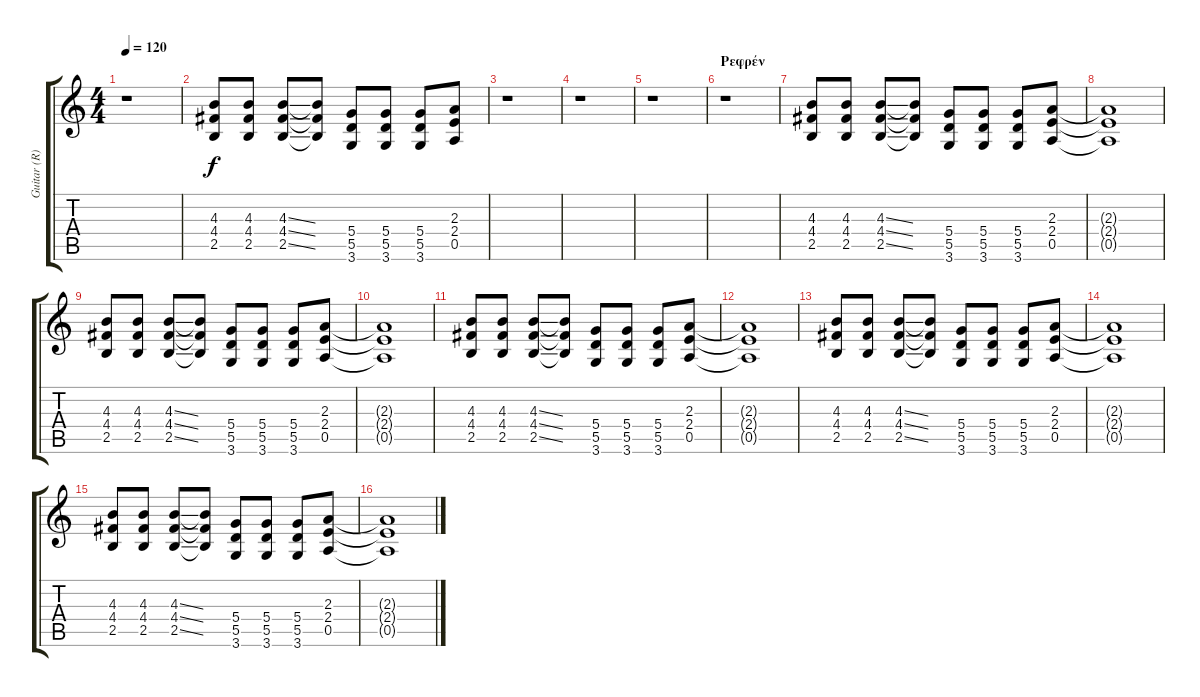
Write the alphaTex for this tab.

\track ("Guitar (R)" "Guitar (R)") {instrument distortionguitar}
\staff {score tabs}
\tuning (E4 B3 G3 D3 A2 E2) {hide}
\ts (4 4)
\tempo 120
\clef g2
\ks c
r.1{dy f} |
(4.3 4.4 2.5).8 (4.3 4.4 2.5).8 (4.3{ss} 4.4{ss} 2.5{ss}).8 (4.3{t} 4.4{t} 2.5{t}).8 (5.4 5.5 3.6).8 (5.4 5.5 3.6).8 (5.4 5.5 3.6).8 (2.3 2.4 0.5).8 |
r.1 |
r.1 |
r.1 |
\section ("" "Ρεφρέν")
r.1 |
(4.3 4.4 2.5).8 (4.3 4.4 2.5).8 (4.3{ss} 4.4{ss} 2.5{ss}).8 (4.3{t} 4.4{t} 2.5{t}).8 (5.4 5.5 3.6).8 (5.4 5.5 3.6).8 (5.4 5.5 3.6).8 (2.3 2.4 0.5).8 |
(2.3{t} 2.4{t} 0.5{t}).1 |
(4.3 4.4 2.5).8 (4.3 4.4 2.5).8 (4.3{ss} 4.4{ss} 2.5{ss}).8 (4.3{t} 4.4{t} 2.5{t}).8 (5.4 5.5 3.6).8 (5.4 5.5 3.6).8 (5.4 5.5 3.6).8 (2.3 2.4 0.5).8 |
(2.3{t} 2.4{t} 0.5{t}).1 |
(4.3 4.4 2.5).8 (4.3 4.4 2.5).8 (4.3{ss} 4.4{ss} 2.5{ss}).8 (4.3{t} 4.4{t} 2.5{t}).8 (5.4 5.5 3.6).8 (5.4 5.5 3.6).8 (5.4 5.5 3.6).8 (2.3 2.4 0.5).8 |
(2.3{t} 2.4{t} 0.5{t}).1 |
(4.3 4.4 2.5).8 (4.3 4.4 2.5).8 (4.3{ss} 4.4{ss} 2.5{ss}).8 (4.3{t} 4.4{t} 2.5{t}).8 (5.4 5.5 3.6).8 (5.4 5.5 3.6).8 (5.4 5.5 3.6).8 (2.3 2.4 0.5).8 |
(2.3{t} 2.4{t} 0.5{t}).1 |
(4.3 4.4 2.5).8 (4.3 4.4 2.5).8 (4.3{ss} 4.4{ss} 2.5{ss}).8 (4.3{t} 4.4{t} 2.5{t}).8 (5.4 5.5 3.6).8 (5.4 5.5 3.6).8 (5.4 5.5 3.6).8 (2.3 2.4 0.5).8 |
(2.3{t} 2.4{t} 0.5{t}).1
